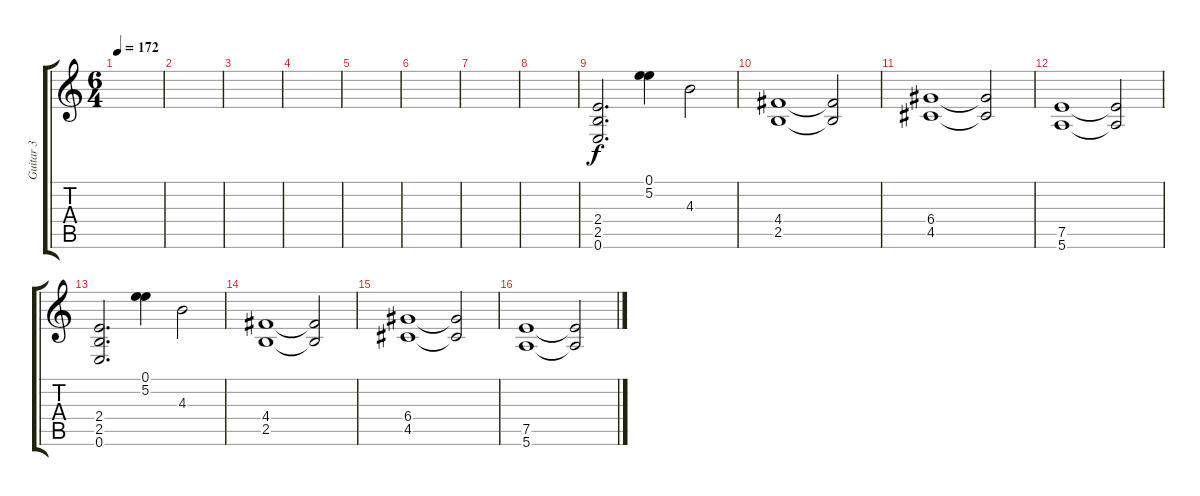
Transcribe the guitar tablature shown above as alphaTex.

\track ("Guitar 3" "Guitar 3") {instrument distortionguitar}
\staff {score tabs}
\tuning (E4 B3 G3 D3 A2 E2) {hide}
\ts (6 4)
\tempo 172
\clef g2
\ks c
|
|
|
|
|
|
|
|
(2.4 2.5 0.6).2{d volume 10} (0.1 5.2).4{volume 4} 4.3.2 |
(4.4 2.5).1{volume 6} (4.4{t} 2.5{t}).2 |
(6.4 4.5).1 (6.4{t} 4.5{t}).2 |
(7.5 5.6).1 (7.5{t} 5.6{t}).2 |
(2.4 2.5 0.6).2{d volume 10} (0.1 5.2).4{volume 3} 4.3.2 |
(4.4 2.5).1{volume 6} (4.4{t} 2.5{t}).2 |
(6.4 4.5).1 (6.4{t} 4.5{t}).2 |
(7.5 5.6).1 (7.5{t} 5.6{t}).2
